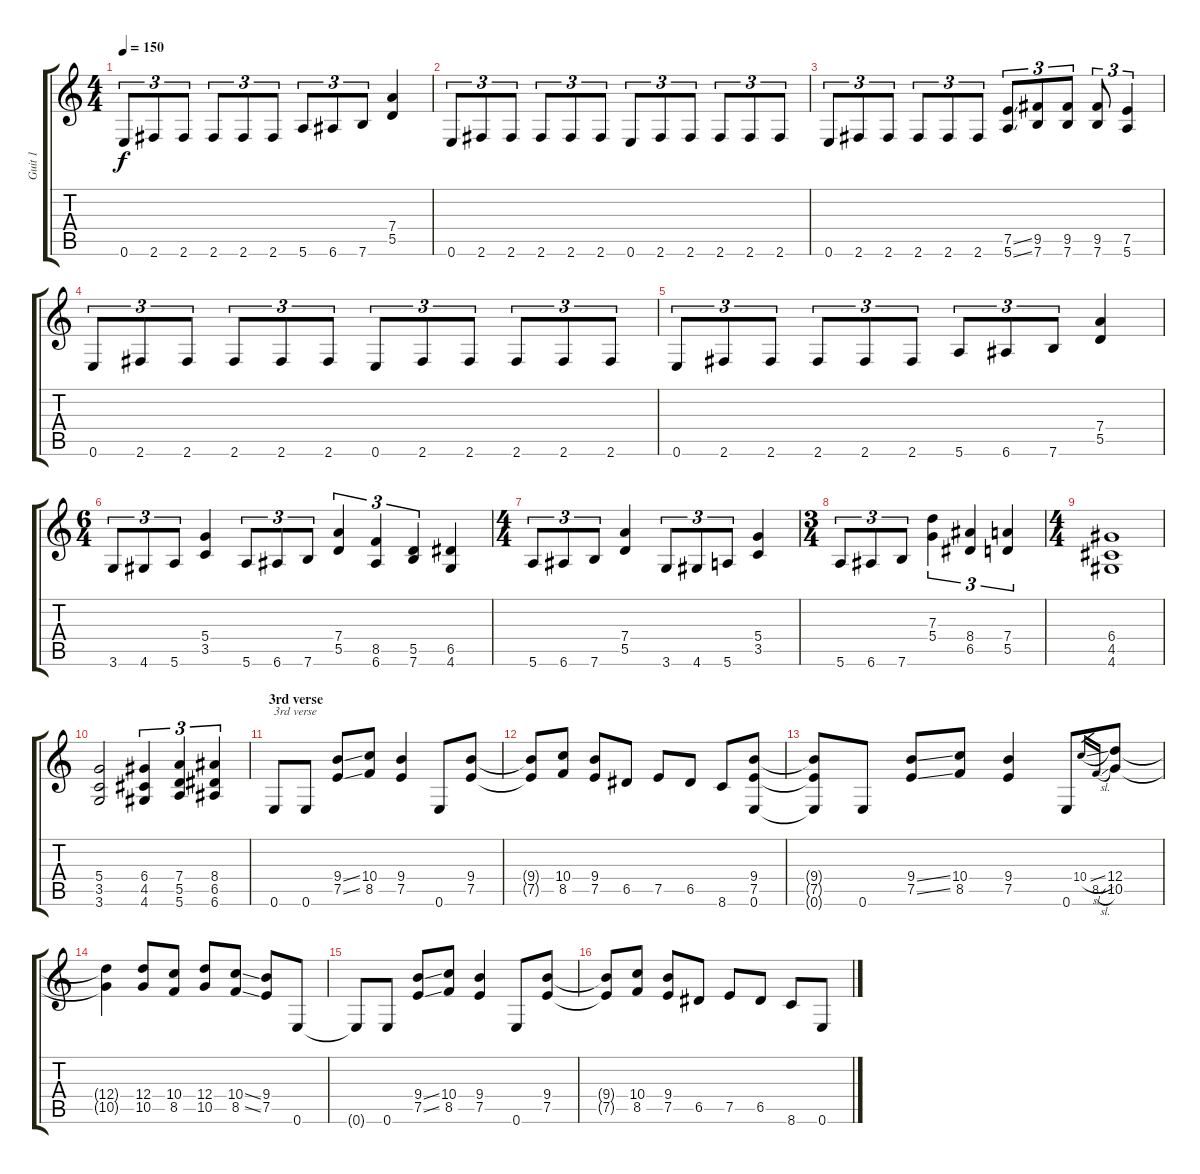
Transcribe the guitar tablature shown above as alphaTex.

\track ("Guit 1" "Guit 1") {instrument distortionguitar}
\staff {score tabs}
\tuning (E4 B3 G3 D3 A2 E2) {hide}
\ts (4 4)
\tempo 150
\clef g2
\ks c
0.6.8{tu (3 2) dy f} 2.6.8{tu (3 2)} 2.6.8{tu (3 2)} 2.6.8{tu (3 2)} 2.6.8{tu (3 2)} 2.6.8{tu (3 2)} 5.6.8{tu (3 2)} 6.6.8{tu (3 2)} 7.6.8{tu (3 2)} (7.4 5.5).4 |
0.6.8{tu (3 2)} 2.6.8{tu (3 2)} 2.6.8{tu (3 2)} 2.6.8{tu (3 2)} 2.6.8{tu (3 2)} 2.6.8{tu (3 2)} 0.6.8{tu (3 2)} 2.6.8{tu (3 2)} 2.6.8{tu (3 2)} 2.6.8{tu (3 2)} 2.6.8{tu (3 2)} 2.6.8{tu (3 2)} |
0.6.8{tu (3 2)} 2.6.8{tu (3 2)} 2.6.8{tu (3 2)} 2.6.8{tu (3 2)} 2.6.8{tu (3 2)} 2.6.8{tu (3 2)} (7.5{ss} 5.6{ss}).8{tu (3 2)} (9.5 7.6).8{tu (3 2)} (9.5 7.6).8{tu (3 2)} (9.5 7.6).8{tu (3 2)} (7.5 5.6).4{tu (3 2)} |
0.6.8{tu (3 2)} 2.6.8{tu (3 2)} 2.6.8{tu (3 2)} 2.6.8{tu (3 2)} 2.6.8{tu (3 2)} 2.6.8{tu (3 2)} 0.6.8{tu (3 2)} 2.6.8{tu (3 2)} 2.6.8{tu (3 2)} 2.6.8{tu (3 2)} 2.6.8{tu (3 2)} 2.6.8{tu (3 2)} |
0.6.8{tu (3 2)} 2.6.8{tu (3 2)} 2.6.8{tu (3 2)} 2.6.8{tu (3 2)} 2.6.8{tu (3 2)} 2.6.8{tu (3 2)} 5.6.8{tu (3 2)} 6.6.8{tu (3 2)} 7.6.8{tu (3 2)} (7.4 5.5).4 |
\ts (6 4)
3.6.8{tu (3 2)} 4.6.8{tu (3 2)} 5.6.8{tu (3 2)} (5.4 3.5).4 5.6.8{tu (3 2)} 6.6.8{tu (3 2)} 7.6.8{tu (3 2)} (7.4 5.5).4{tu (3 2)} (8.5 6.6).4{tu (3 2)} (5.5 7.6).4{tu (3 2)} (6.5 4.6).4 |
\ts (4 4)
5.6.8{tu (3 2)} 6.6.8{tu (3 2)} 7.6.8{tu (3 2)} (7.4 5.5).4 3.6.8{tu (3 2)} 4.6.8{tu (3 2)} 5.6.8{tu (3 2)} (5.4 3.5).4 |
\ts (3 4)
5.6.8{tu (3 2)} 6.6.8{tu (3 2)} 7.6.8{tu (3 2)} (7.3 5.4).4{tu (3 2)} (8.4 6.5).4{tu (3 2)} (7.4 5.5).4{tu (3 2)} |
\ts (4 4)
(6.4 4.5 4.6).1 |
(5.4 3.5 3.6).2 (6.4 4.5 4.6).4{tu (3 2)} (7.4 5.5 5.6).4{tu (3 2)} (8.4 6.5 6.6).4{tu (3 2)} |
\section ("" "3rd verse")
0.6.8{txt "3rd verse"} 0.6.8 (9.4{ss} 7.5{ss}).8 (10.4 8.5).8 (9.4 7.5).4 0.6.8 (9.4 7.5).8 |
(9.4{t} 7.5{t}).8 (10.4 8.5).8 (9.4 7.5).8 6.5.8 7.5.8 6.5.8 8.6.8 (9.4 7.5 0.6).8 |
(9.4{t} 7.5{t} 0.6{t}).8 0.6.8 (9.4{ss} 7.5{ss}).8 (10.4 8.5).8 (9.4 7.5).4 0.6.8 10.4{sl}.16{gr} 8.5{sl}.16{gr} (12.4 10.5).8 |
(12.4{t} 10.5{t}).4 (12.4 10.5).8 (10.4 8.5).8 (12.4 10.5).8 (10.4{ss} 8.5{ss}).8 (9.4 7.5).8 0.6.8 |
0.6{t}.8 0.6.8 (9.4{ss} 7.5{ss}).8 (10.4 8.5).8 (9.4 7.5).4 0.6.8 (9.4 7.5).8 |
(9.4{t} 7.5{t}).8 (10.4 8.5).8 (9.4 7.5).8 6.5.8 7.5.8 6.5.8 8.6.8 0.6.8
